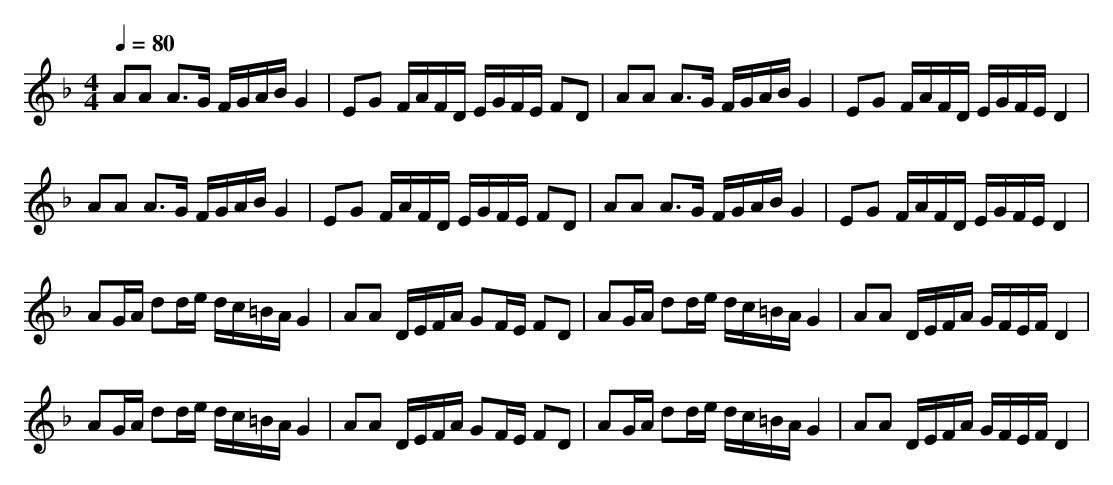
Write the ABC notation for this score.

X:1
T:
M: 4/4
L: 1/8
Q:1/4=80
K:F % 1 flats
AA A>G F/2G/2A/2B/2 G2|EG F/2A/2F/2D/2 E/2G/2F/2E/2 FD|AA A>G F/2G/2A/2B/2 G2|EG F/2A/2F/2D/2 E/2G/2F/2E/2 D2|
AA A>G F/2G/2A/2B/2 G2|EG F/2A/2F/2D/2 E/2G/2F/2E/2 FD|AA A>G F/2G/2A/2B/2 G2|EG F/2A/2F/2D/2 E/2G/2F/2E/2 D2|
AG/2A/2 dd/2e/2 d/2c/2=B/2A/2 G2|AA D/2E/2F/2A/2 GF/2E/2 FD|AG/2A/2 dd/2e/2 d/2c/2=B/2A/2 G2|AA D/2E/2F/2A/2 G/2F/2E/2F/2 D2|
AG/2A/2 dd/2e/2 d/2c/2=B/2A/2 G2|AA D/2E/2F/2A/2 GF/2E/2 FD|AG/2A/2 dd/2e/2 d/2c/2=B/2A/2 G2|AA D/2E/2F/2A/2 G/2F/2E/2F/2 D2|
